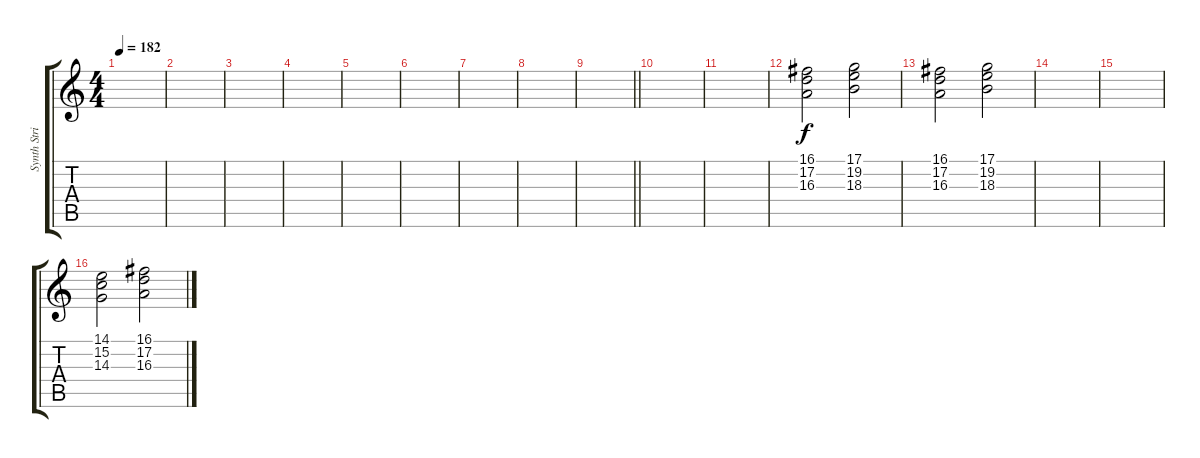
\track ("Synth Strings 2" "Synth Stri") {instrument synthstrings2}
\staff {score tabs}
\tuning (D4 A3 F3 C3 G2 D2) {hide}
\ts (4 4)
\tempo 182
\clef g2
\ks c
|
|
|
|
|
|
|
|
\barLineRight lightlight
|
|
|
(16.1 17.2 16.3).2{volume 10 instrument synthstrings2} (17.1 19.2 18.3).2 |
(16.1 17.2 16.3).2{volume 10 instrument synthstrings2} (17.1 19.2 18.3).2 |
|
|
(14.1 15.2 14.3).2{volume 10 instrument synthstrings2} (16.1 17.2 16.3).2
